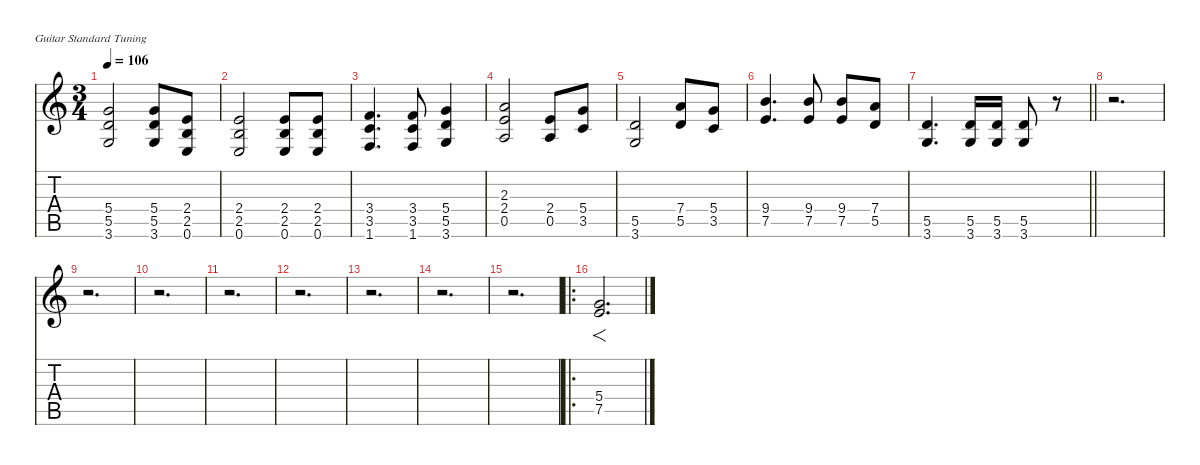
\defaultSystemsLayout 4
\hideDynamics
\bracketExtendMode nobrackets
\singleTrackTrackNamePolicy hidden
\multiTrackTrackNamePolicy hidden
\otherSystemsTrackNameOrientation horizontal
\track ("James Hetfield Rythm" "dist.guit.") {instrument distortionguitar}
\staff {score tabs}
\tuning (E4 B3 G3 D3 A2 E2)
\ts (3 4)
\tempo 106
\clef g2
\ks c
(5.4 5.5 3.6).2{dy f} (5.4 5.5 3.6).8 (2.4 2.5 0.6).8 |
(2.4 2.5 0.6).2 (2.4 2.5 0.6).8 (2.4 2.5 0.6).8 |
(3.4 3.5 1.6).4{d} (3.4 3.5 1.6).8 (5.4 5.5 3.6).4 |
(2.3 2.4 0.5).2 (2.4 0.5).8 (5.4 3.5).8 |
(5.5 3.6).2 (7.4 5.5).8 (5.4 3.5).8 |
(9.4 7.5).4{d} (9.4 7.5).8 (9.4 7.5).8 (7.4 5.5).8 |
\barLineRight lightlight
(5.5 3.6).4{d} (5.5 3.6).16 (5.5 3.6).16 (5.5 3.6).8 r.8 |
r.2{d} |
r.2{d} |
r.2{d} |
r.2{d} |
r.2{d} |
r.2{d} |
r.2{d} |
r.2{d} |
\ro
(5.4 7.5).2{f d}
